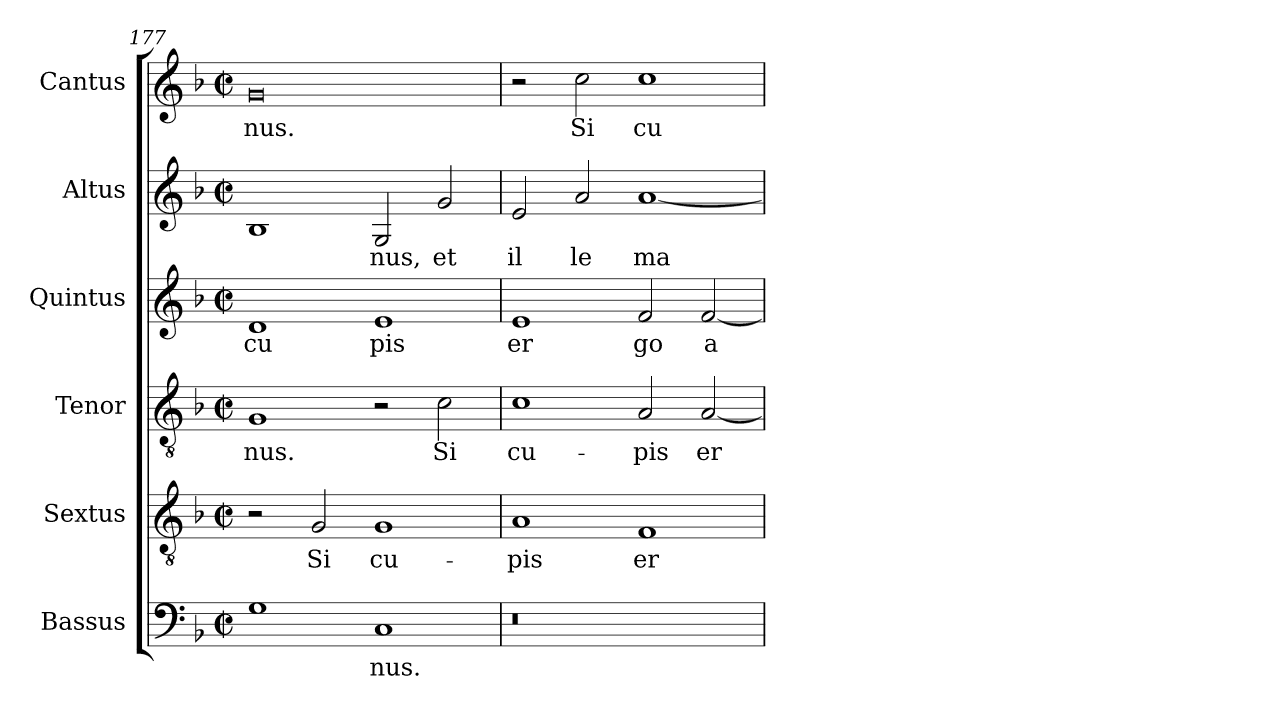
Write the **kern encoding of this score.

**kern	**text	**kern	**text	**kern	**text	**kern	**text	**kern	**text	**kern	**text
*part6	*part6	*part5	*part5	*part4	*part4	*part3	*part3	*part2	*part2	*part1	*part1
*staff6	*staff6	*staff5	*staff5	*staff4	*staff4	*staff3	*staff3	*staff2	*staff2	*staff1	*staff1
*I"Bassus	*	*I"Sextus	*	*I"Tenor	*	*I"Quintus	*	*I"Altus	*	*I"Cantus	*
*I'Bassus	*	*I'Sextus	*	*I'Tenor	*	*I'Quintus	*	*I'Altus	*	*I'Cantus	*
*clefF4	*	*clefGv2	*	*clefGv2	*	*clefG2	*	*clefG2	*	*clefG2	*
*k[b-]	*	*k[b-]	*	*k[b-]	*	*k[b-]	*	*k[b-]	*	*k[b-]	*
*F:	*	*F:	*	*F:	*	*F:	*	*F:	*	*F:	*
*M2/2	*	*M2/2	*	*M2/2	*	*M2/2	*	*M2/2	*	*M2/2	*
*met(c|)	*	*met(c|)	*	*met(c|)	*	*met(c|)	*	*met(c|)	*	*met(c|)	*
=177	=177	=177	=177	=177	=177	=177	=177	=177	=177	=177	=177
!	!	!	!	!	!LO:LY:b:cj	!	!LO:LY:b:cj	!	!	!	!LO:LY:b:cj
1G	.	2r	.	1G	-nus.	1d	cu	1B-	.	0g	nus.
!	!	!	!LO:LY:b:cj	!	!	!	!	!	!	!	!
.	.	2G/	Si	.	.	.	.	.	.	.	.
!	!LO:LY:b:cj	!	!LO:LY:b:cj	!	!	!	!LO:LY:b:cj	!	!LO:LY:b:cj	!	!
1C	nus.	1G	cu-	2r	.	1e	pis	2G/	nus,	.	.
!	!	!	!	!	!LO:LY:b:cj	!	!	!	!LO:LY:b:cj	!	!
.	.	.	.	2c\	Si	.	.	2g/	et	.	.
=178	=178	=178	=178	=178	=178	=178	=178	=178	=178	=178	=178
!	!	!	!LO:LY:b:cj	!	!LO:LY:b:cj	!	!LO:LY:b:cj	!	!LO:LY:b:cj	!	!
0r	.	1A	-pis	1c	cu-	1e	er	2e/	il	2r	.
!	!	!	!	!	!	!	!	!	!LO:LY:b:cj	!	!LO:LY:b:cj
.	.	.	.	.	.	.	.	2a/	le	2cc\	Si
!	!	!	!LO:LY:b:cj	!	!LO:LY:b:cj	!	!LO:LY:b:cj	!	!LO:LY:b:cj	!	!LO:LY:b:cj
.	.	1F	er-	2A/	-pis	2f/	go	[<1a	ma	1cc	cu-
!	!	!	!	!	!LO:LY:b:cj	!	!LO:LY:b:cj	!	!	!	!
.	.	.	.	[<2A/	er-	[<2f/	a	.	.	.	.
=	=	=	=	=	=	=	=	=	=	=	=
*-	*-	*-	*-	*-	*-	*-	*-	*-	*-	*-	*-
